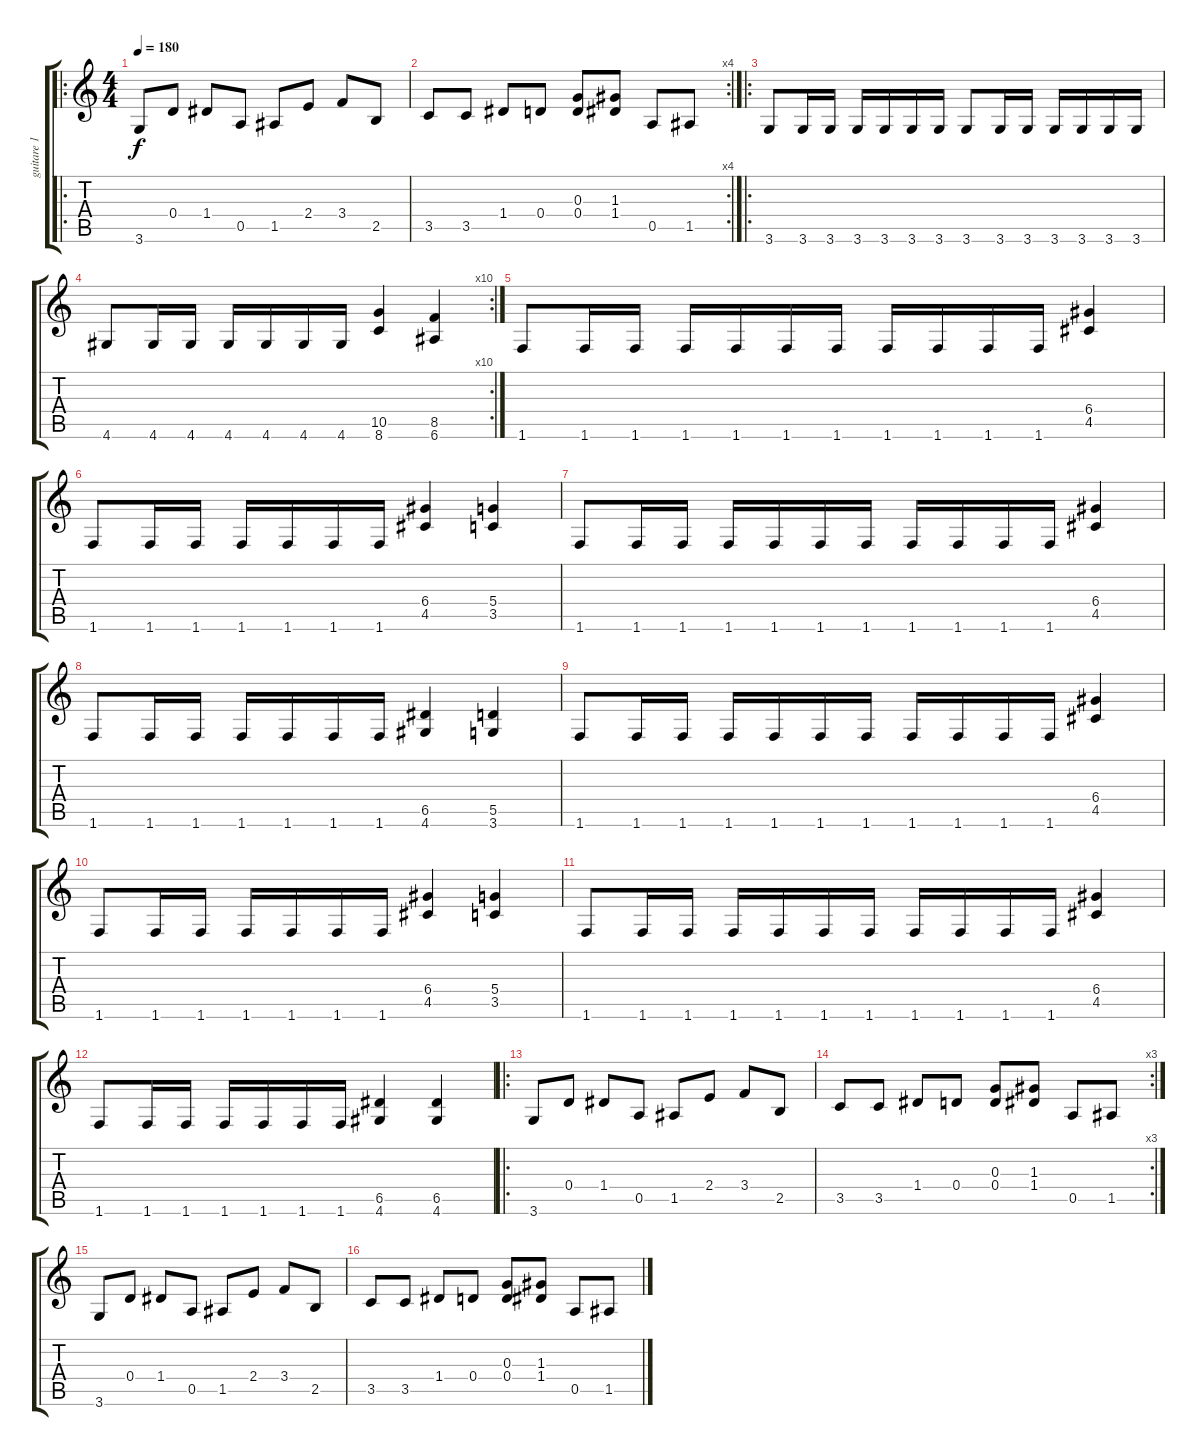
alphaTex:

\track ("guitare 1" "guitare 1") {instrument distortionguitar}
\staff {score tabs}
\tuning (E4 B3 G3 D3 A2 E2) {hide}
\ro
\ts (4 4)
\tempo 180
\clef g2
\ks c
3.6.8{txt "" dy f instrument distortionguitar} 0.4.8 1.4.8 0.5.8 1.5.8 2.4.8 3.4.8 2.5.8 |
\rc 4
3.5.8 3.5.8 1.4.8 0.4.8 (0.3 0.4).8 (1.3 1.4).8 0.5.8 1.5.8 |
\ro
3.6.8 3.6.16 3.6.16 3.6.16 3.6.16 3.6.16 3.6.16 3.6.8 3.6.16 3.6.16 3.6.16 3.6.16 3.6.16 3.6.16 |
\rc 10
4.6.8 4.6.16 4.6.16 4.6.16 4.6.16 4.6.16 4.6.16 (10.5 8.6).4 (8.5 6.6).4 |
1.6.8 1.6.16 1.6.16 1.6.16 1.6.16 1.6.16 1.6.16 1.6.16 1.6.16 1.6.16 1.6.16 (6.4 4.5).4 |
1.6.8 1.6.16 1.6.16 1.6.16 1.6.16 1.6.16 1.6.16 (6.4 4.5).4 (5.4 3.5).4 |
1.6.8 1.6.16 1.6.16 1.6.16 1.6.16 1.6.16 1.6.16 1.6.16 1.6.16 1.6.16 1.6.16 (6.4 4.5).4 |
1.6.8 1.6.16 1.6.16 1.6.16 1.6.16 1.6.16 1.6.16 (6.5 4.6).4 (5.5 3.6).4 |
1.6.8 1.6.16 1.6.16 1.6.16 1.6.16 1.6.16 1.6.16 1.6.16 1.6.16 1.6.16 1.6.16 (6.4 4.5).4 |
1.6.8 1.6.16 1.6.16 1.6.16 1.6.16 1.6.16 1.6.16 (6.4 4.5).4 (5.4 3.5).4 |
1.6.8 1.6.16 1.6.16 1.6.16 1.6.16 1.6.16 1.6.16 1.6.16 1.6.16 1.6.16 1.6.16 (6.4 4.5).4 |
1.6.8 1.6.16 1.6.16 1.6.16 1.6.16 1.6.16 1.6.16 (6.5 4.6).4 (6.5 4.6).4 |
\ro
3.6.8 0.4.8 1.4.8 0.5.8 1.5.8 2.4.8 3.4.8 2.5.8 |
\rc 3
3.5.8 3.5.8 1.4.8 0.4.8 (0.3 0.4).8 (1.3 1.4).8 0.5.8 1.5.8 |
3.6.8 0.4.8 1.4.8 0.5.8 1.5.8 2.4.8 3.4.8 2.5.8 |
3.5.8 3.5.8 1.4.8 0.4.8 (0.3 0.4).8 (1.3 1.4).8 0.5.8 1.5.8
